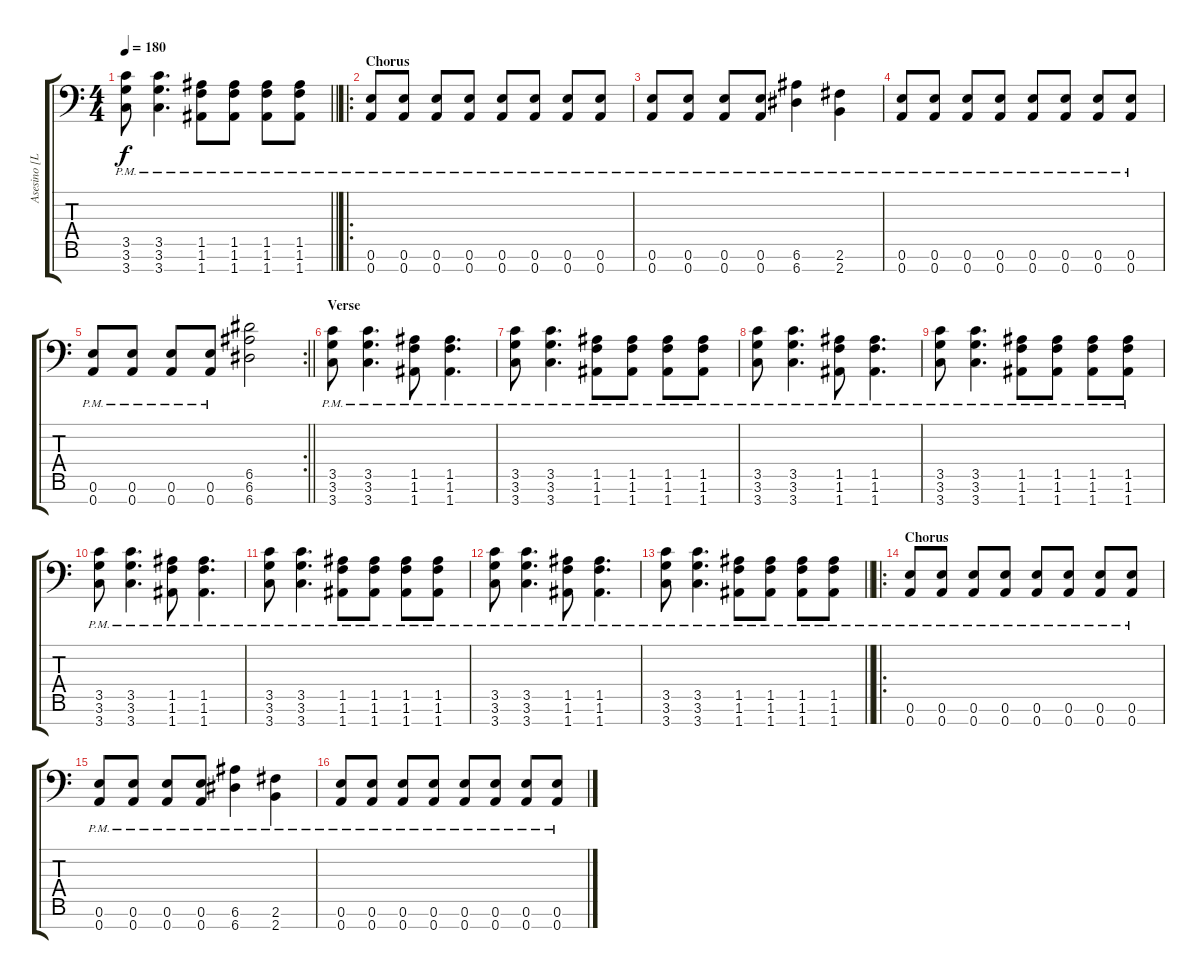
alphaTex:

\track ("Asesino [Left Channel]" "Asesino [L") {instrument distortionguitar}
\staff {score tabs}
\tuning (E4 B3 G3 D3 A2 E2 A1) {hide}
\ts (4 4)
\tempo 180
\clef f4
\barLineRight lightlight
\ks c
(3.5{pm} 3.6{pm} 3.7{pm}).8{dy f} (3.5{pm} 3.6{pm} 3.7{pm}).4{d} (1.5{pm} 1.6{pm} 1.7{pm}).8 (1.5{pm} 1.6{pm} 1.7{pm}).8 (1.5{pm} 1.6{pm} 1.7{pm}).8 (1.5{pm} 1.6{pm} 1.7{pm}).8 |
\ro
\section ("" "Chorus")
(0.6{pm} 0.7{pm}).8 (0.6{pm} 0.7{pm}).8 (0.6{pm} 0.7{pm}).8 (0.6{pm} 0.7{pm}).8 (0.6{pm} 0.7{pm}).8 (0.6{pm} 0.7{pm}).8 (0.6{pm} 0.7{pm}).8 (0.6{pm} 0.7{pm}).8 |
(0.6{pm} 0.7{pm}).8 (0.6{pm} 0.7{pm}).8 (0.6{pm} 0.7{pm}).8 (0.6{pm} 0.7{pm}).8 (6.6{pm} 6.7{pm}).4 (2.6{pm} 2.7{pm}).4 |
(0.6{pm} 0.7{pm}).8 (0.6{pm} 0.7{pm}).8 (0.6{pm} 0.7{pm}).8 (0.6{pm} 0.7{pm}).8 (0.6{pm} 0.7{pm}).8 (0.6{pm} 0.7{pm}).8 (0.6{pm} 0.7{pm}).8 (0.6{pm} 0.7{pm}).8 |
\rc 2
\barLineRight lightlight
(0.6{pm} 0.7{pm}).8 (0.6{pm} 0.7{pm}).8 (0.6{pm} 0.7{pm}).8 (0.6{pm} 0.7{pm}).8 (6.5 6.6 6.7).2 |
\section ("" "Verse")
(3.5{pm} 3.6{pm} 3.7{pm}).8 (3.5{pm} 3.6{pm} 3.7{pm}).4{d} (1.5{pm} 1.6{pm} 1.7{pm}).8 (1.5{pm} 1.6{pm} 1.7{pm}).4{d} |
(3.5{pm} 3.6{pm} 3.7{pm}).8 (3.5{pm} 3.6{pm} 3.7{pm}).4{d} (1.5{pm} 1.6{pm} 1.7{pm}).8 (1.5{pm} 1.6{pm} 1.7{pm}).8 (1.5{pm} 1.6{pm} 1.7{pm}).8 (1.5{pm} 1.6{pm} 1.7{pm}).8 |
(3.5{pm} 3.6{pm} 3.7{pm}).8 (3.5{pm} 3.6{pm} 3.7{pm}).4{d} (1.5{pm} 1.6{pm} 1.7{pm}).8 (1.5{pm} 1.6{pm} 1.7{pm}).4{d} |
(3.5{pm} 3.6{pm} 3.7{pm}).8 (3.5{pm} 3.6{pm} 3.7{pm}).4{d} (1.5{pm} 1.6{pm} 1.7{pm}).8 (1.5{pm} 1.6{pm} 1.7{pm}).8 (1.5{pm} 1.6{pm} 1.7{pm}).8 (1.5{pm} 1.6{pm} 1.7{pm}).8 |
(3.5{pm} 3.6{pm} 3.7{pm}).8 (3.5{pm} 3.6{pm} 3.7{pm}).4{d} (1.5{pm} 1.6{pm} 1.7{pm}).8 (1.5{pm} 1.6{pm} 1.7{pm}).4{d} |
(3.5{pm} 3.6{pm} 3.7{pm}).8 (3.5{pm} 3.6{pm} 3.7{pm}).4{d} (1.5{pm} 1.6{pm} 1.7{pm}).8 (1.5{pm} 1.6{pm} 1.7{pm}).8 (1.5{pm} 1.6{pm} 1.7{pm}).8 (1.5{pm} 1.6{pm} 1.7{pm}).8 |
(3.5{pm} 3.6{pm} 3.7{pm}).8 (3.5{pm} 3.6{pm} 3.7{pm}).4{d} (1.5{pm} 1.6{pm} 1.7{pm}).8 (1.5{pm} 1.6{pm} 1.7{pm}).4{d} |
\barLineRight lightlight
(3.5{pm} 3.6{pm} 3.7{pm}).8 (3.5{pm} 3.6{pm} 3.7{pm}).4{d} (1.5{pm} 1.6{pm} 1.7{pm}).8 (1.5{pm} 1.6{pm} 1.7{pm}).8 (1.5{pm} 1.6{pm} 1.7{pm}).8 (1.5{pm} 1.6{pm} 1.7{pm}).8 |
\ro
\section ("" "Chorus")
(0.6{pm} 0.7{pm}).8 (0.6{pm} 0.7{pm}).8 (0.6{pm} 0.7{pm}).8 (0.6{pm} 0.7{pm}).8 (0.6{pm} 0.7{pm}).8 (0.6{pm} 0.7{pm}).8 (0.6{pm} 0.7{pm}).8 (0.6{pm} 0.7{pm}).8 |
(0.6{pm} 0.7{pm}).8 (0.6{pm} 0.7{pm}).8 (0.6{pm} 0.7{pm}).8 (0.6{pm} 0.7{pm}).8 (6.6{pm} 6.7{pm}).4 (2.6{pm} 2.7{pm}).4 |
(0.6{pm} 0.7{pm}).8 (0.6{pm} 0.7{pm}).8 (0.6{pm} 0.7{pm}).8 (0.6{pm} 0.7{pm}).8 (0.6{pm} 0.7{pm}).8 (0.6{pm} 0.7{pm}).8 (0.6{pm} 0.7{pm}).8 (0.6{pm} 0.7{pm}).8
